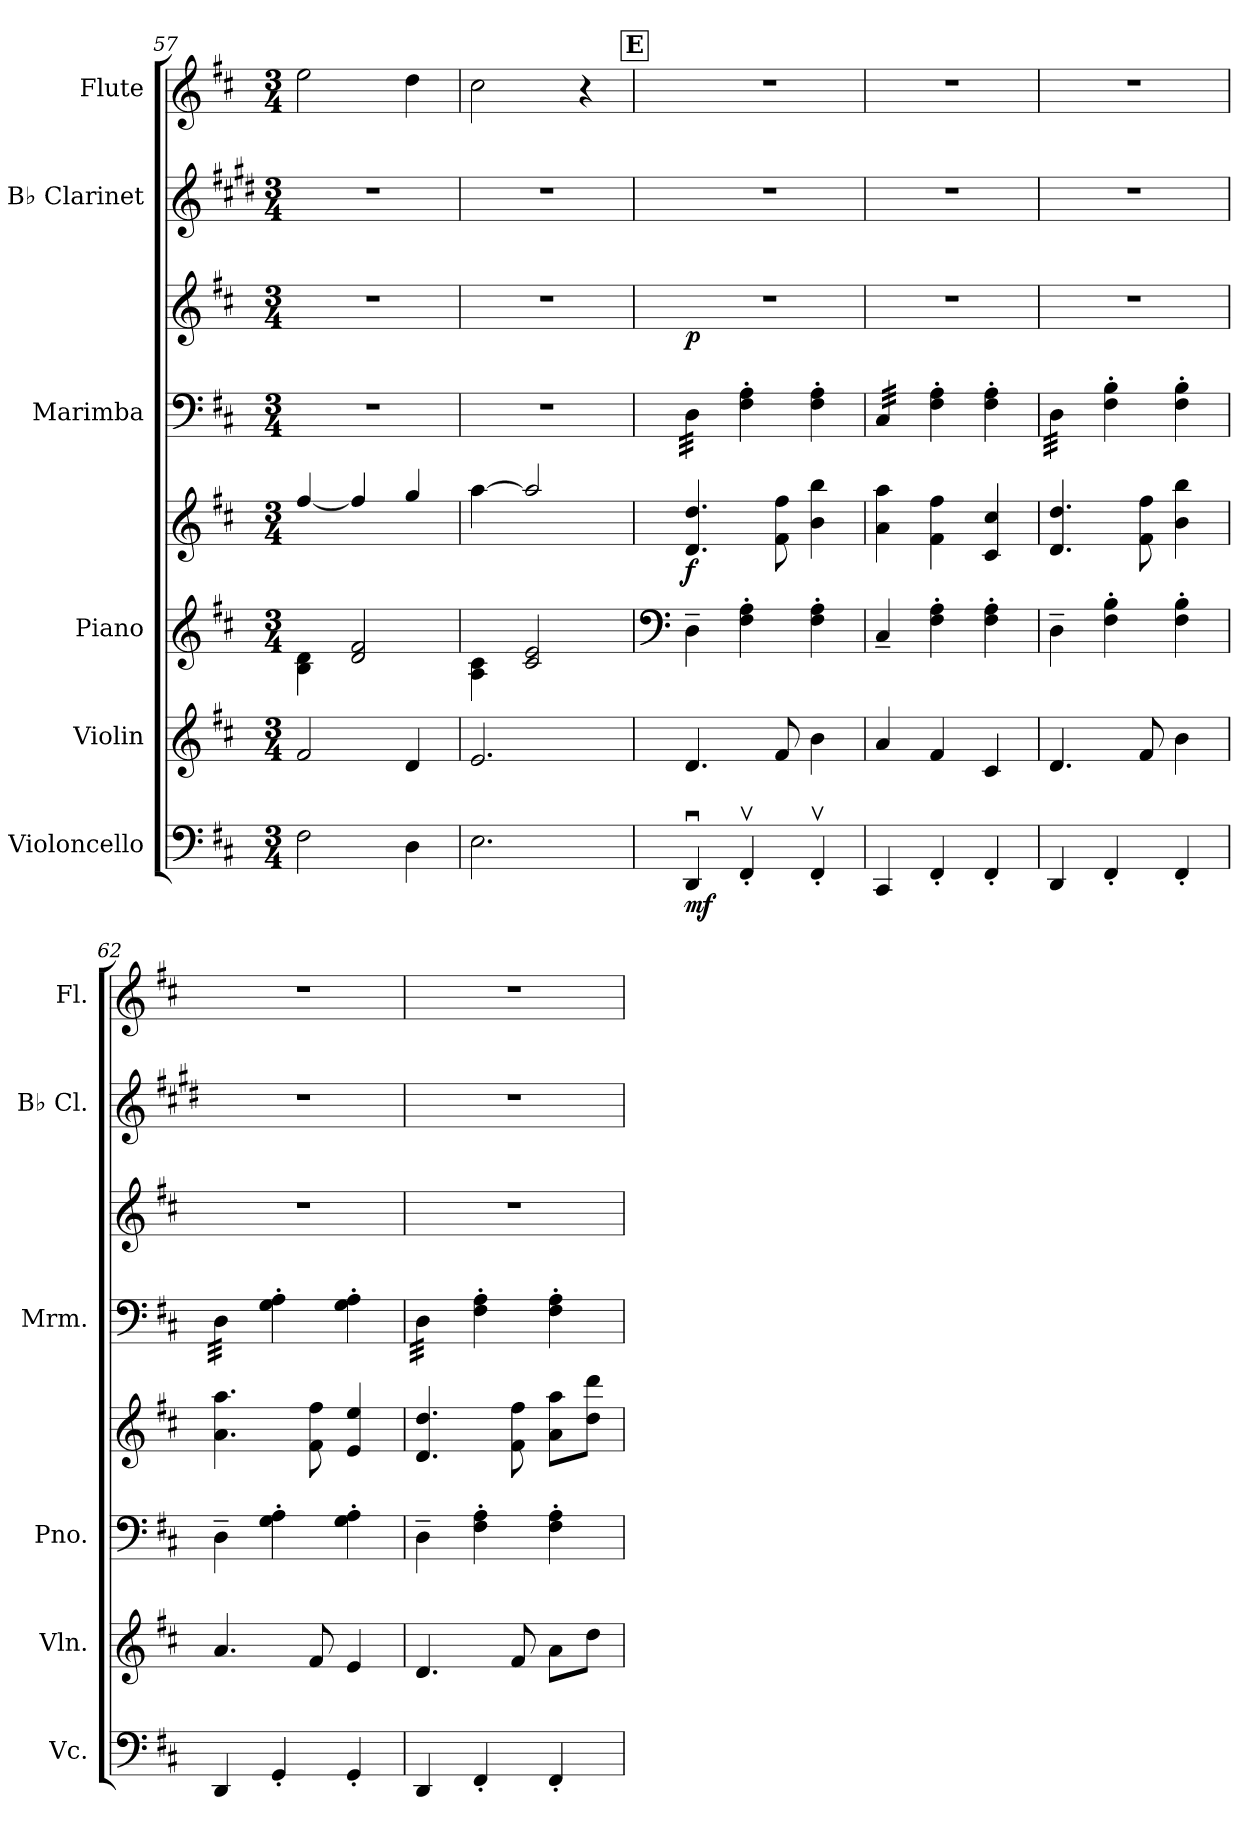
**kern	**dynam	**kern	**kern	**kern	**dynam	**kern	**kern	**dynam	**kern	**kern
*part6	*part6	*part5	*part4	*part4	*part4	*part3	*part3	*part3	*part2	*part1
*staff8	*staff8	*staff7	*staff6	*staff5	*staff5/6	*staff4	*staff3	*staff3/4	*staff2	*staff1
*I"Violoncello	*	*I"Violin	*I"Piano	*	*	*I"Marimba	*	*	*I"B♭ Clarinet	*I"Flute
*I'Vc.	*	*I'Vln.	*I'Pno.	*	*	*I'Mrm.	*	*	*I'B♭ Cl.	*I'Fl.
*clefF4	*	*clefG2	*clefG2	*clefG2	*	*clefF4	*clefG2	*	*clefG2	*clefG2
*	*	*	*	*	*	*	*	*	*ITrd1c2	*
*k[f#c#]	*	*k[f#c#]	*k[f#c#]	*k[f#c#]	*	*k[f#c#]	*k[f#c#]	*	*k[f#c#]	*k[f#c#]
*M3/4	*	*M3/4	*M3/4	*M3/4	*	*M3/4	*M3/4	*	*M3/4	*M3/4
=57	=57	=57	=57	=57	=57	=57	=57	=57	=57	=57
2F#\	.	2f#/	4B\ 4d\	[4ff#/	.	2.r	2.r	.	2.r	2ee\
.	.	.	2d/ 2f#/	4ff#/]	.	.	.	.	.	.
4D\	.	4d/	.	4gg/	.	.	.	.	.	4dd\
=58	=58	=58	=58	=58	=58	=58	=58	=58	=58	=58
2.E\	.	2.e/	4A\ 4c#\	[4aa\	.	2.r	2.r	.	2.r	2cc#\
.	.	.	2c#/ 2e/	2aa/]	.	.	.	.	.	.
.	.	.	.	.	.	.	.	.	.	4r
!!LO:REH:place=s1:a:B:fs=14:t=E
=59	=59	=59	=59	=59	=59	=59	=59	=59	=59	=59
*	*	*	*clefF4	*	*	*	*	*	*	*
!	!LO:DY:b	!	!	!	!LO:DY:b	!	!	!LO:DY:b	!	!
*	*	*	*	*	*	*tremolo	*	*	*	*
4DDu/	mf	4.d/	4D~\	4.d/ 4.dd/	f	32D\LLL	2.r	p	2.r	2.r
.	.	.	.	.	.	32D\	.	.	.	.
.	.	.	.	.	.	32D\	.	.	.	.
.	.	.	.	.	.	32D\	.	.	.	.
.	.	.	.	.	.	32D\	.	.	.	.
.	.	.	.	.	.	32D\	.	.	.	.
.	.	.	.	.	.	32D\	.	.	.	.
.	.	.	.	.	.	32D\JJJ	.	.	.	.
*	*	*	*	*	*	*Xtremolo	*	*	*	*
4FF#v'/	.	.	4F#\' 4A\'	.	.	4F#\' 4A\'	.	.	.	.
.	.	8f#/	.	8f#\ 8ff#\	.	.	.	.	.	.
4FF#v'/	.	4b\	4F#\' 4A\'	4b\ 4bb\	.	4F#\' 4A\'	.	.	.	.
=60	=60	=60	=60	=60	=60	=60	=60	=60	=60	=60
*	*	*	*	*	*	*tremolo	*	*	*	*
4CC#/	.	4a/	4C#~/	4a\ 4aa\	.	32C#/LLL	2.r	.	2.r	2.r
.	.	.	.	.	.	32C#/	.	.	.	.
.	.	.	.	.	.	32C#/	.	.	.	.
.	.	.	.	.	.	32C#/	.	.	.	.
.	.	.	.	.	.	32C#/	.	.	.	.
.	.	.	.	.	.	32C#/	.	.	.	.
.	.	.	.	.	.	32C#/	.	.	.	.
.	.	.	.	.	.	32C#/JJJ	.	.	.	.
*	*	*	*	*	*	*Xtremolo	*	*	*	*
4FF#'/	.	4f#/	4F#\' 4A\'	4f#\ 4ff#\	.	4F#\' 4A\'	.	.	.	.
4FF#'/	.	4c#/	4F#\' 4A\'	4c#/ 4cc#/	.	4F#\' 4A\'	.	.	.	.
!!LO:PB:g=z
=61	=61	=61	=61	=61	=61	=61	=61	=61	=61	=61
*	*	*	*	*	*	*tremolo	*	*	*	*
4DD/	.	4.d/	4D~\	4.d/ 4.dd/	.	32D\LLL	2.r	.	2.r	2.r
.	.	.	.	.	.	32D\	.	.	.	.
.	.	.	.	.	.	32D\	.	.	.	.
.	.	.	.	.	.	32D\	.	.	.	.
.	.	.	.	.	.	32D\	.	.	.	.
.	.	.	.	.	.	32D\	.	.	.	.
.	.	.	.	.	.	32D\	.	.	.	.
.	.	.	.	.	.	32D\JJJ	.	.	.	.
*	*	*	*	*	*	*Xtremolo	*	*	*	*
4FF#'/	.	.	4F#\' 4B\'	.	.	4F#\' 4B\'	.	.	.	.
.	.	8f#/	.	8f#\ 8ff#\	.	.	.	.	.	.
4FF#'/	.	4b\	4F#\' 4B\'	4b\ 4bb\	.	4F#\' 4B\'	.	.	.	.
=62	=62	=62	=62	=62	=62	=62	=62	=62	=62	=62
*	*	*	*	*	*	*tremolo	*	*	*	*
4DD/	.	4.a/	4D~\	4.a\ 4.aa\	.	32D\LLL	2.r	.	2.r	2.r
.	.	.	.	.	.	32D\	.	.	.	.
.	.	.	.	.	.	32D\	.	.	.	.
.	.	.	.	.	.	32D\	.	.	.	.
.	.	.	.	.	.	32D\	.	.	.	.
.	.	.	.	.	.	32D\	.	.	.	.
.	.	.	.	.	.	32D\	.	.	.	.
.	.	.	.	.	.	32D\JJJ	.	.	.	.
*	*	*	*	*	*	*Xtremolo	*	*	*	*
4GG'/	.	.	4G\' 4A\'	.	.	4G\' 4A\'	.	.	.	.
.	.	8f#/	.	8f#\ 8ff#\	.	.	.	.	.	.
4GG'/	.	4e/	4G\' 4A\'	4e/ 4ee/	.	4G\' 4A\'	.	.	.	.
=63	=63	=63	=63	=63	=63	=63	=63	=63	=63	=63
*	*	*	*	*	*	*tremolo	*	*	*	*
4DD/	.	4.d/	4D~\	4.d/ 4.dd/	.	32D\LLL	2.r	.	2.r	2.r
.	.	.	.	.	.	32D\	.	.	.	.
.	.	.	.	.	.	32D\	.	.	.	.
.	.	.	.	.	.	32D\	.	.	.	.
.	.	.	.	.	.	32D\	.	.	.	.
.	.	.	.	.	.	32D\	.	.	.	.
.	.	.	.	.	.	32D\	.	.	.	.
.	.	.	.	.	.	32D\JJJ	.	.	.	.
*	*	*	*	*	*	*Xtremolo	*	*	*	*
4FF#'/	.	.	4F#\' 4A\'	.	.	4F#\' 4A\'	.	.	.	.
.	.	8f#/	.	8f#\ 8ff#\	.	.	.	.	.	.
4FF#'/	.	8a\L	4F#\' 4A\'	8a\ 8aa\L	.	4F#\' 4A\'	.	.	.	.
.	.	8dd\J	.	8dd\ 8ddd\J	.	.	.	.	.	.
=	=	=	=	=	=	=	=	=	=	=
*-	*-	*-	*-	*-	*-	*-	*-	*-	*-	*-
